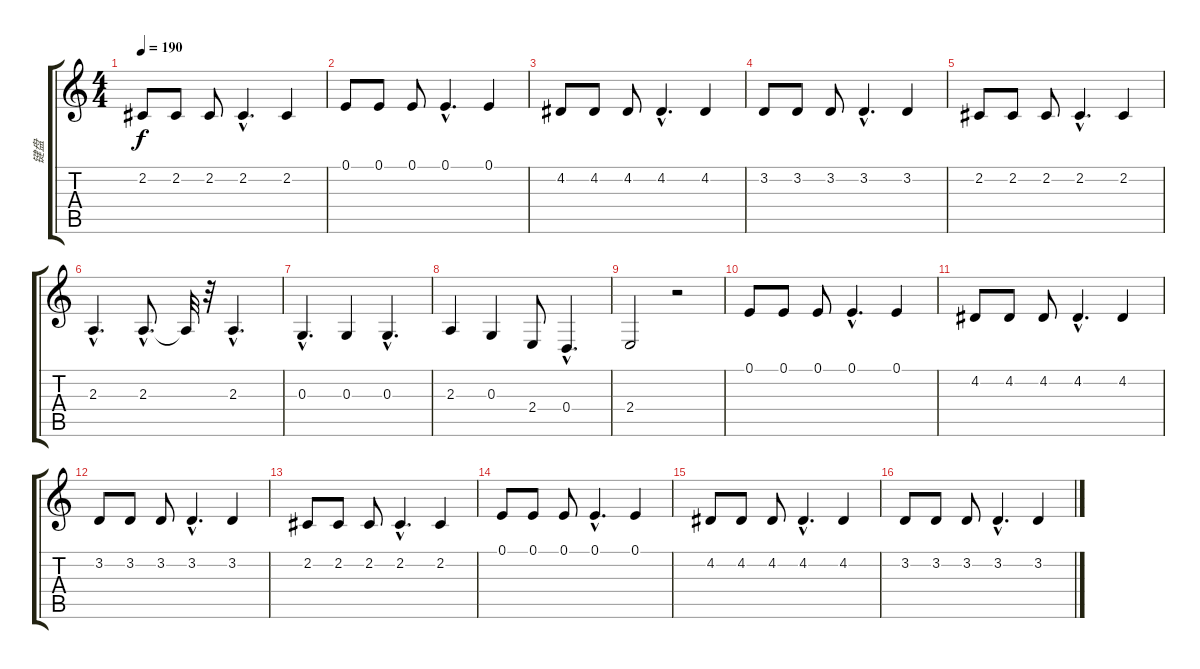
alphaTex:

\track ("键盘" "键盘") {instrument synthbrass1}
\staff {score tabs}
\tuning (E4 B3 G3 D3 A2 E2) {hide}
\ts (4 4)
\tempo 190
\clef g2
\ks c
2.2.8{dy f} 2.2.8 2.2.8 2.2{hac}.4{d} 2.2.4 |
0.1.8 0.1.8 0.1.8 0.1{hac}.4{d} 0.1.4 |
4.2.8 4.2.8 4.2.8 4.2{hac}.4{d} 4.2.4 |
3.2.8 3.2.8 3.2.8 3.2{hac}.4{d} 3.2.4 |
2.2.8 2.2.8 2.2.8 2.2{hac}.4{d} 2.2.4 |
2.3{hac}.4{d} 2.3{hac}.8{d} 2.3{t}.32 r.32 2.3{hac}.4{d} |
0.3{hac}.4{d} 0.3.4 0.3{hac}.4{d} |
2.3.4 0.3.4 2.4.8 0.4{hac}.4{d} |
2.4.2 r.2 |
0.1.8 0.1.8 0.1.8 0.1{hac}.4{d} 0.1.4 |
4.2.8 4.2.8 4.2.8 4.2{hac}.4{d} 4.2.4 |
3.2.8 3.2.8 3.2.8 3.2{hac}.4{d} 3.2.4 |
2.2.8 2.2.8 2.2.8 2.2{hac}.4{d} 2.2.4 |
0.1.8 0.1.8 0.1.8 0.1{hac}.4{d} 0.1.4 |
4.2.8 4.2.8 4.2.8 4.2{hac}.4{d} 4.2.4 |
3.2.8 3.2.8 3.2.8 3.2{hac}.4{d} 3.2.4
